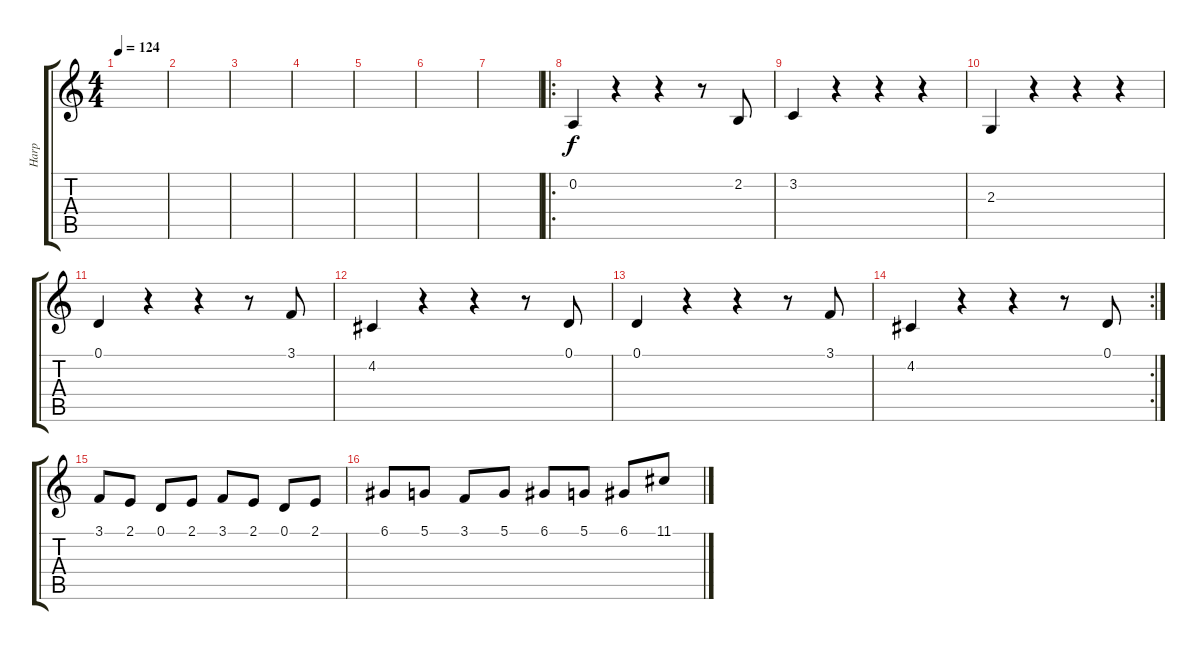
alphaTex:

\track ("Harp" "Harp") {instrument orchestralharp}
\staff {score tabs}
\tuning (D4 A3 F3 C3 G2 C2) {hide}
\ts (4 4)
\tempo 124
\clef g2
\ks c
|
|
|
|
|
|
|
\ro
0.2.4 r.4 r.4 r.8 2.2.8 |
3.2.4 r.4 r.4 r.4 |
2.3.4 r.4 r.4 r.4 |
0.1.4 r.4 r.4 r.8 3.1.8 |
4.2.4 r.4 r.4 r.8 0.1.8 |
0.1.4 r.4 r.4 r.8 3.1.8 |
\rc 2
4.2.4 r.4 r.4 r.8 0.1.8 |
3.1.8 2.1.8 0.1.8 2.1.8 3.1.8 2.1.8 0.1.8 2.1.8 |
6.1.8 5.1.8 3.1.8 5.1.8 6.1.8 5.1.8 6.1.8 11.1.8
